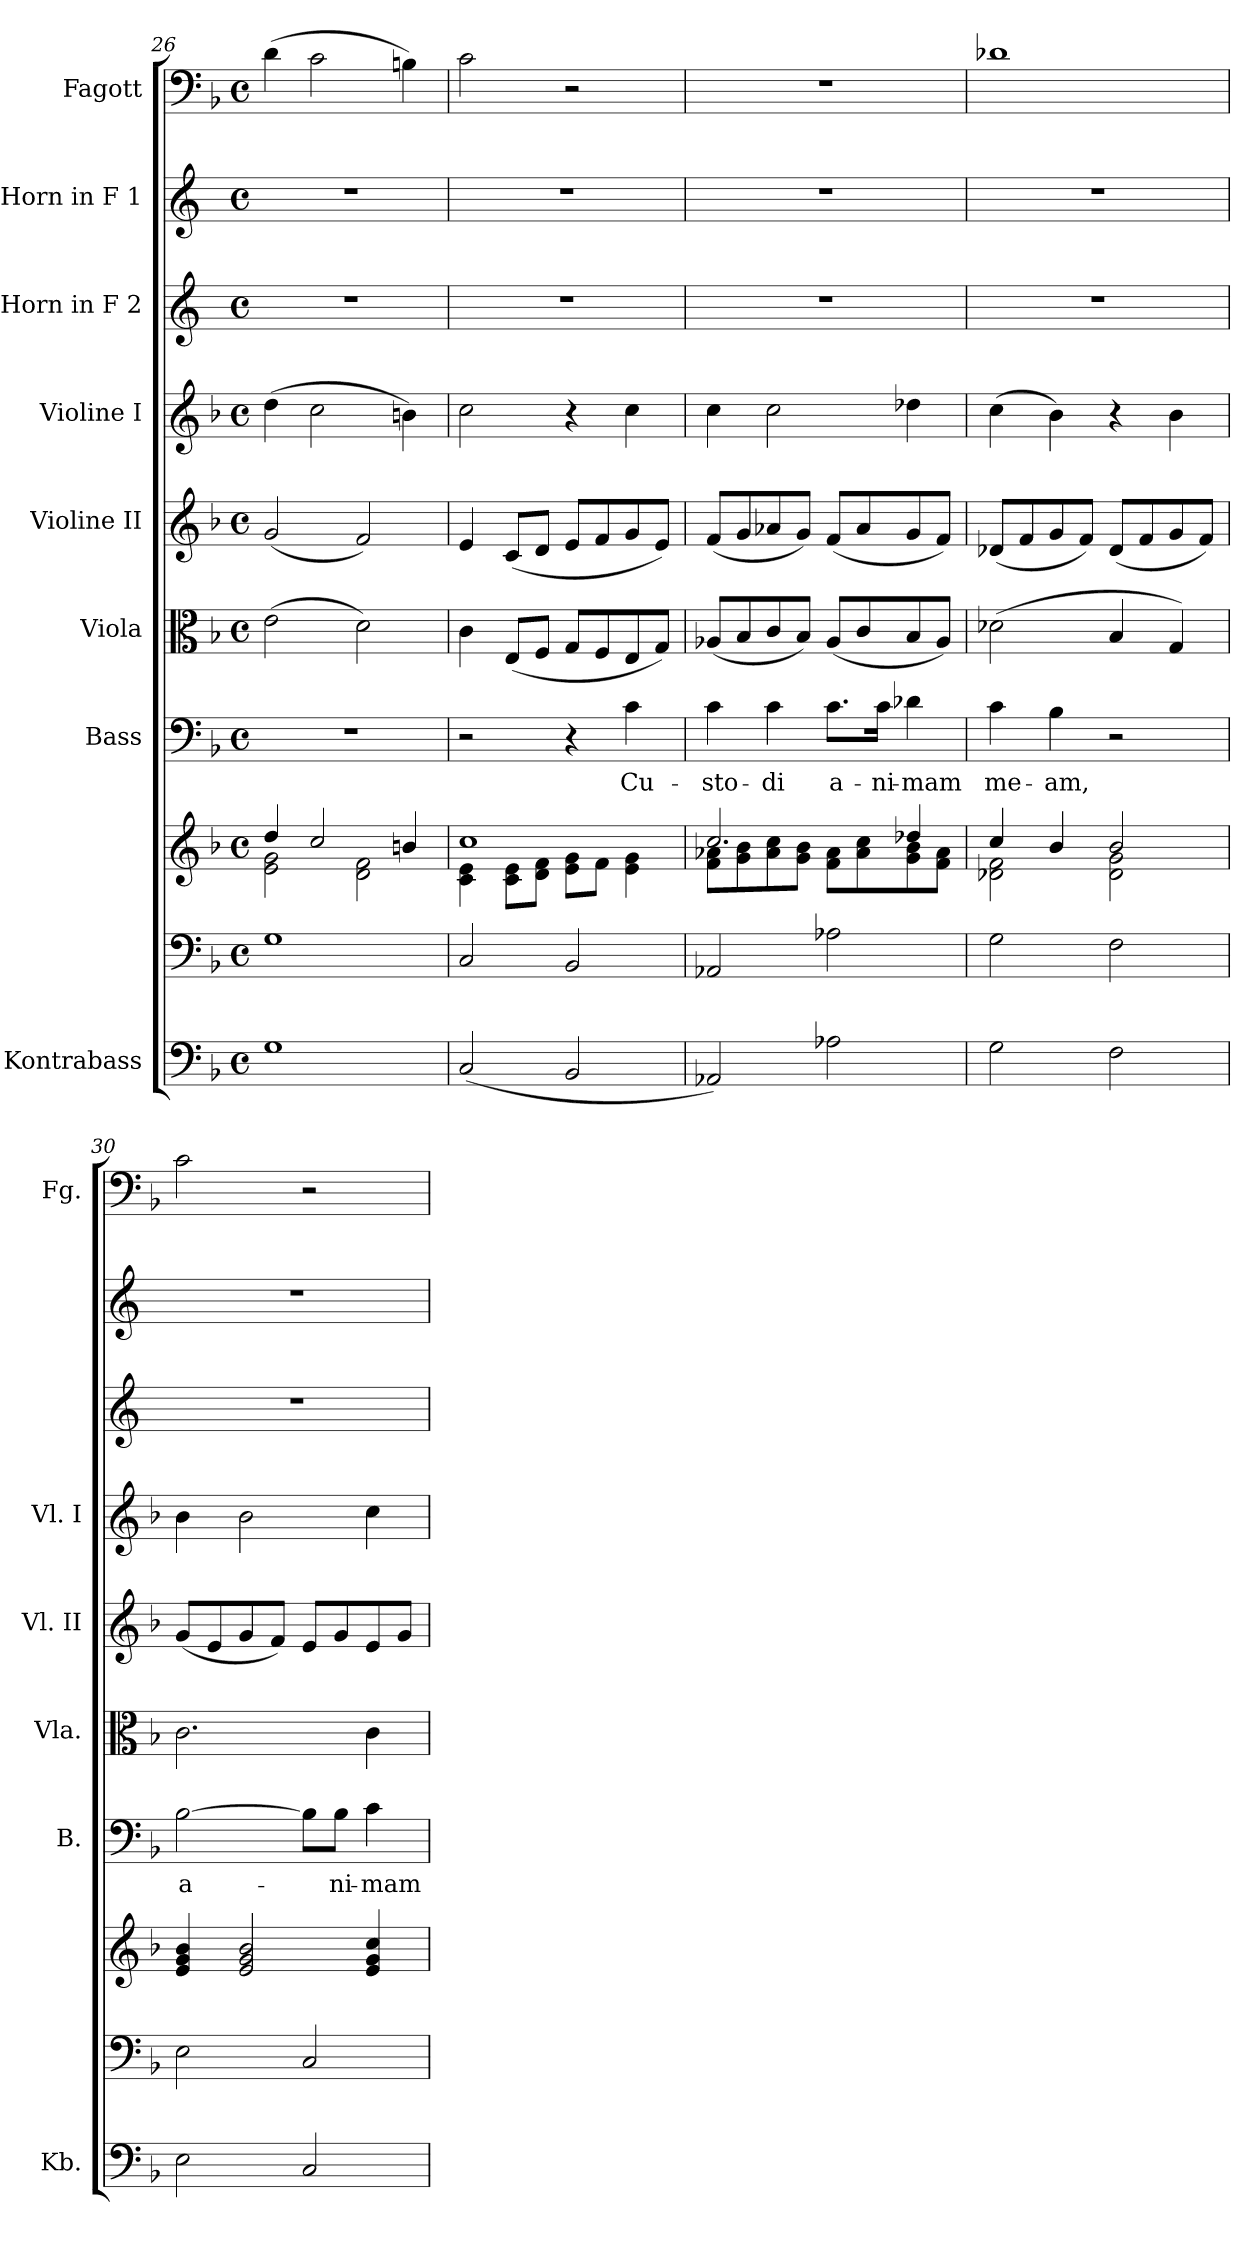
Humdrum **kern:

**kern	**kern	**kern	**kern	**text	**kern	**kern	**kern	**kern	**kern	**kern
*part9	*part8	*part8	*part7	*part7	*part6	*part5	*part4	*part3	*part2	*part1
*staff10	*staff9	*staff8	*staff7	*staff7	*staff6	*staff5	*staff4	*staff3	*staff2	*staff1
*I"Kontrabass	*	*	*I"Bass	*	*I"Viola	*I"Violine II	*I"Violine I	*I"Horn in F 2	*I"Horn in F 1	*I"Fagott
*I'Kb.	*	*	*I'B.	*	*I'Vla.	*I'Vl. II	*I'Vl. I	*	*	*I'Fg.
*clefF4	*clefF4	*clefG2	*clefF4	*	*clefC3	*clefG2	*clefG2	*clefG2	*clefG2	*clefF4
*ITrd7c12	*	*	*	*	*	*	*	*ITrd4c7	*ITrd4c7	*
*k[b-]	*k[b-]	*k[b-]	*k[b-]	*	*k[b-]	*k[b-]	*k[b-]	*k[b-]	*k[b-]	*k[b-]
*F:	*F:	*F:	*F:	*	*F:	*F:	*F:	*F:	*F:	*F:
*M4/4	*M4/4	*M4/4	*M4/4	*	*M4/4	*M4/4	*M4/4	*M4/4	*M4/4	*M4/4
*met(c)	*met(c)	*met(c)	*met(c)	*	*met(c)	*met(c)	*met(c)	*met(c)	*met(c)	*met(c)
=26	=26	=26	=26	=26	=26	=26	=26	=26	=26	=26
*	*	*^	*	*	*	*	*	*	*	*
1GG	1G	4dd/	2e\ 2g\	1r	.	(>2e\	(<2g/	(>4dd\	1r	1r	(>4d\
.	.	2cc/	.	.	.	.	.	2cc\	.	.	2c\
.	.	.	2d\ 2f\	.	.	2d\)	2f/)	.	.	.	.
.	.	4bn/	.	.	.	.	.	4bn\)	.	.	4Bn\)
=27	=27	=27	=27	=27	=27	=27	=27	=27	=27	=27	=27
(<2CC/	2C/	1cc	4c\ 4e\	2r	.	4c\	4e/	2cc\	1r	1r	2c\
.	.	.	8c\ 8e\L	.	.	(<8E/L	(<8c/L	.	.	.	.
.	.	.	8d\ 8f\J	.	.	8F/J	8d/J	.	.	.	.
2BBB-/	2BB-/	.	8e\ 8g\L	4r	.	8G/L	8e/L	4r	.	.	2r
.	.	.	8f\J	.	.	8F/	8f/	.	.	.	.
!	!	!	!	!	!LO:LY:b	!	!	!	!	!	!
.	.	.	4e\ 4g\	4c\	Cu-	8E/	8g/	4cc\	.	.	.
.	.	.	.	.	.	8G/J)	8e/J)	.	.	.	.
=28	=28	=28	=28	=28	=28	=28	=28	=28	=28	=28	=28
!	!	!	!	!	!LO:LY:b	!	!	!	!	!	!
2AAA-X/)	2AA-X/	2.cc/	8f\ 8a-X\L	4c\	-sto-	(<8A-X/L	(<8f/L	4cc\	1r	1r	1r
.	.	.	8g\ 8b-\	.	.	8B-/	8g/	.	.	.	.
!	!	!	!	!	!LO:LY:b	!	!	!	!	!	!
.	.	.	8a-\ 8cc\	4c\	-di	8c/	8a-X/	2cc\	.	.	.
.	.	.	8g\ 8b-\J	.	.	8B-/J)	8g/J)	.	.	.	.
!	!	!	!	!	!LO:LY:b	!	!	!	!	!	!
2AA-X\	2A-X\	.	8f\ 8a-\L	8.c\L	a-	(<8A-/L	(<8f/L	.	.	.	.
.	.	.	8a-\ 8cc\	.	.	8c/	8a-/	.	.	.	.
!	!	!	!	!	!LO:LY:b	!	!	!	!	!	!
.	.	.	.	16c\Jk	-ni-	.	.	.	.	.	.
!	!	!	!	!	!LO:LY:b	!	!	!	!	!	!
.	.	4dd-X/	8g\ 8b-\	4d-X\	-mam	8B-/	8g/	4dd-X\	.	.	.
.	.	.	8f\ 8a-\J	.	.	8A-/J)	8f/J)	.	.	.	.
!!LO:PB:g=z
=29	=29	=29	=29	=29	=29	=29	=29	=29	=29	=29	=29
!	!	!	!	!	!LO:LY:b	!	!	!	!	!	!
2GG\	2G\	4cc/	2d-X\ 2f\	4c\	me-	(>2d-X\	(<8d-X/L	(>4cc\	1r	1r	1d-X
.	.	.	.	.	.	.	8f/	.	.	.	.
!	!	!	!	!	!LO:LY:b	!	!	!	!	!	!
.	.	4b-/	.	4B-\	-am,	.	8g/	4b-\)	.	.	.
.	.	.	.	.	.	.	8f/J)	.	.	.	.
2FF\	2F\	2b-/	2d-\ 2g\	2r	.	4B-/	(<8d-/L	4r	.	.	.
.	.	.	.	.	.	.	8f/	.	.	.	.
.	.	.	.	.	.	4G/)	8g/	4b-\	.	.	.
.	.	.	.	.	.	.	8f/J)	.	.	.	.
*	*	*v	*v	*	*	*	*	*	*	*	*
=30	=30	=30	=30	=30	=30	=30	=30	=30	=30	=30
!	!	!	!	!LO:LY:b	!	!	!	!	!	!
2EE\	2E\	4e/ 4g/ 4b-/	[2B-\	a-	2.c\	(<8g/L	4b-\	1r	1r	2c\
.	.	.	.	.	.	8e/	.	.	.	.
.	.	2e/ 2g/ 2b-/	.	.	.	8g/	2b-\	.	.	.
.	.	.	.	.	.	8f/J)	.	.	.	.
2CC/	2C/	.	8B-\L]	.	.	8e/L	.	.	.	2r
!	!	!	!	!LO:LY:b	!	!	!	!	!	!
.	.	.	8B-\J	-ni-	.	8g/	.	.	.	.
!	!	!	!	!LO:LY:b	!	!	!	!	!	!
.	.	4e/ 4g/ 4cc/	4c\	-mam	4c\	8e/	4cc\	.	.	.
.	.	.	.	.	.	8g/J	.	.	.	.
=	=	=	=	=	=	=	=	=	=	=
*-	*-	*-	*-	*-	*-	*-	*-	*-	*-	*-
